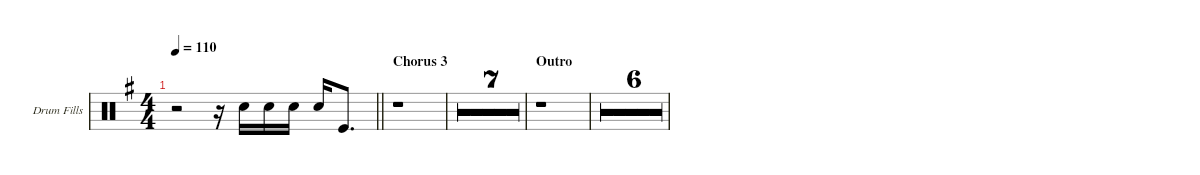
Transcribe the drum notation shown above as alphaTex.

\defaultSystemsLayout 4
\hideDynamics
\bracketExtendMode groupsimilarinstruments
\useSystemSignSeparator
\multiBarRest
\multiTrackTrackNamePolicy allsystems
\firstSystemTrackNameMode fullname
\firstSystemTrackNameOrientation horizontal
\otherSystemsTrackNameOrientation horizontal
\defaultBarNumberDisplay FirstOfSystem
\track ("Drum Fills" "Fills") {multiBarRest instrument percussion}
\staff {score}
\articulation defaults
\ts (4 4)
\tempo 110
\clef neutral
\barLineRight lightlight
\ks g
r.2{dy f} r.16 "Snare (hit) 2".16{dy mf} "Snare (hit) 2".16 "Snare (hit) 2".16 "Snare (hit) 2".16{dy f} "Kick (hit)".8{d} |
\section ("" "Chorus 3")
r.1 |
r.1 |
r.1 |
r.1 |
r.1 |
r.1 |
r.1 |
\barLineRight lightlight
r.1 |
\section ("" "Outro")
r.1 |
r.1 |
r.1 |
r.1 |
r.1 |
r.1 |
r.1
